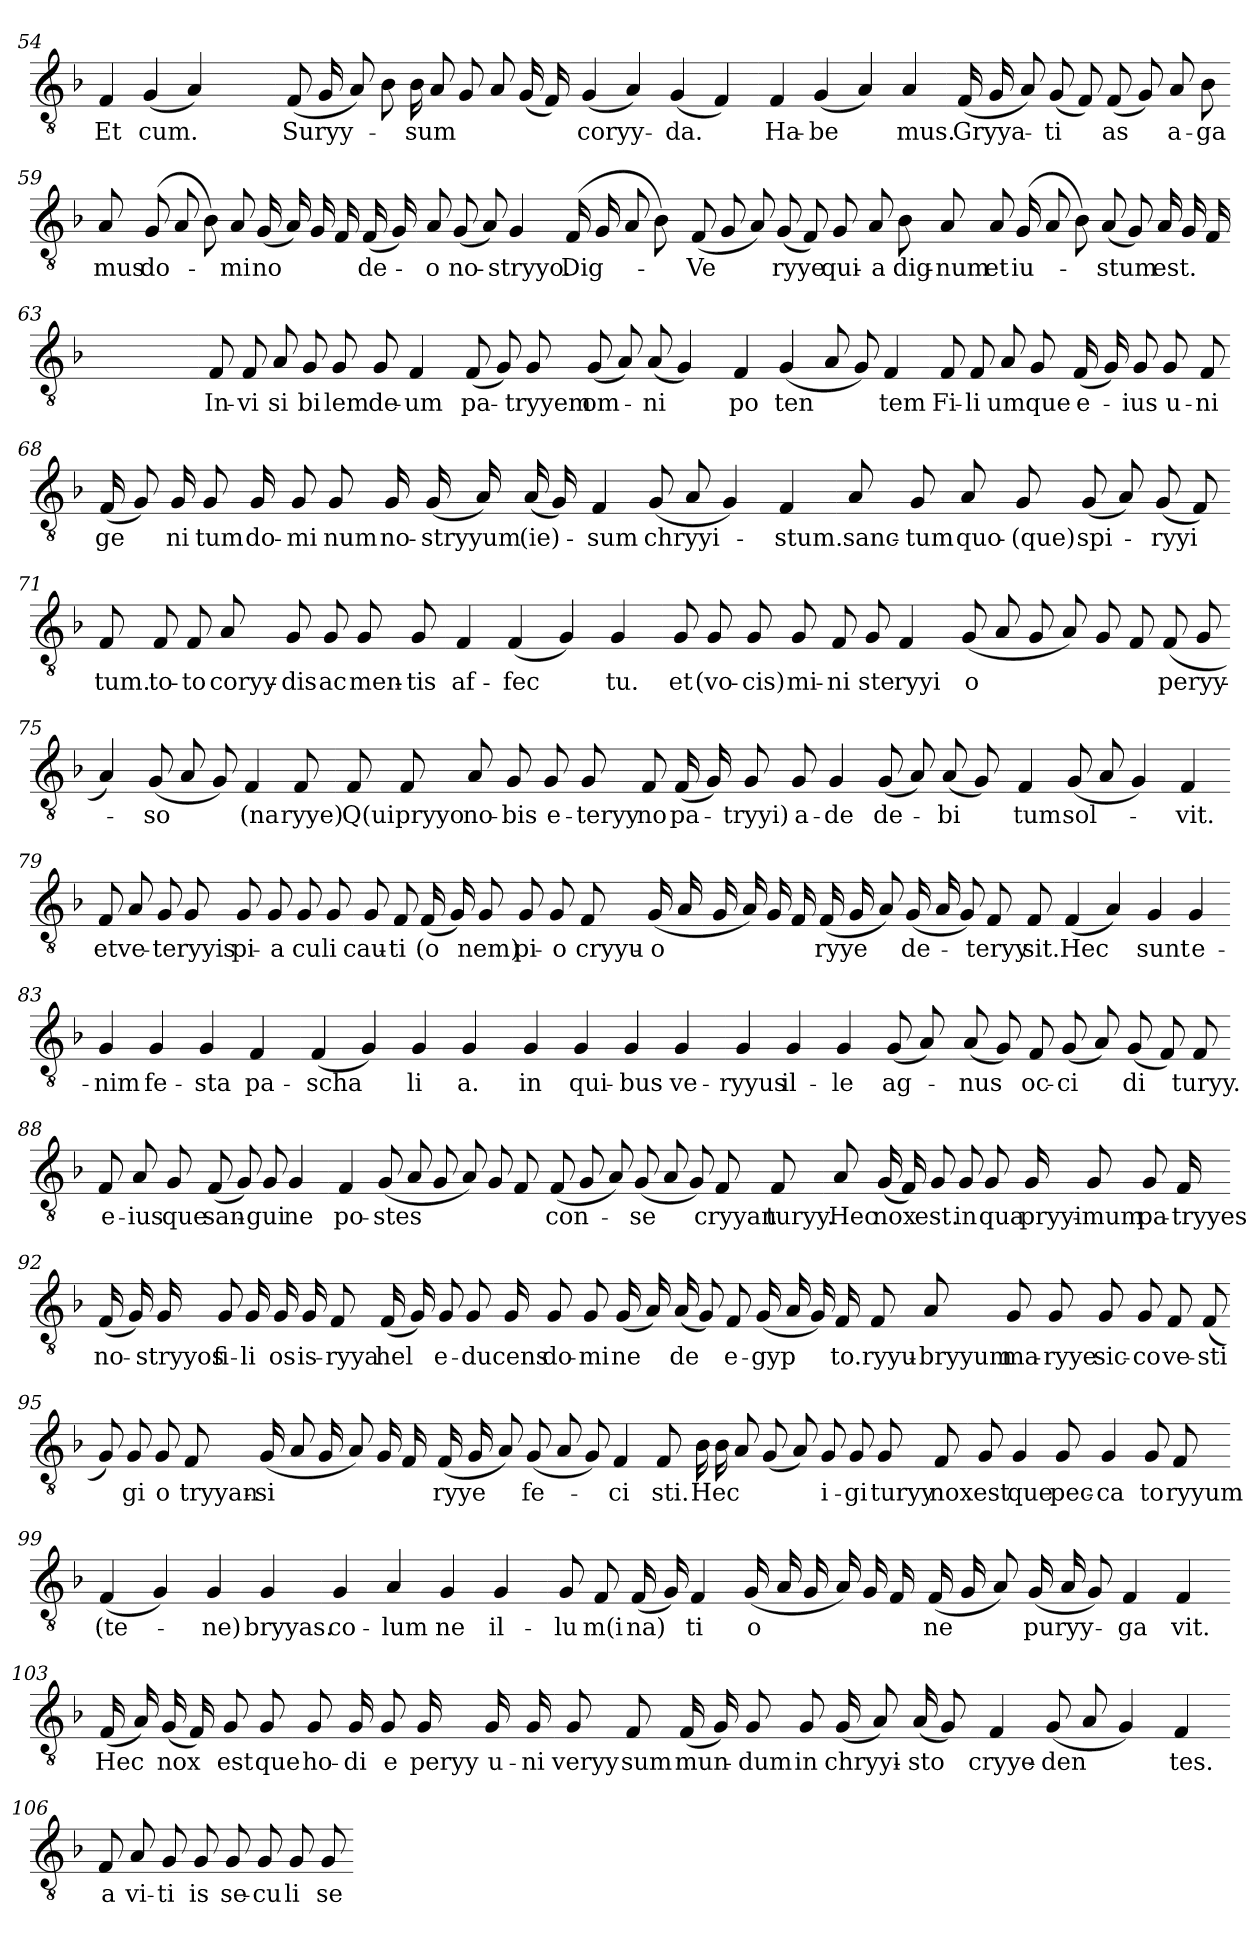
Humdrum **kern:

**kern	**text
*part1	*part1
*staff1	*staff1
*clefGv2	*
*k[b-]	*
=54	=54
4F	Et
(4G	cum.
4A)	.
4ryy	.
=55-	=55-
(8F	Suryy-
16G	.
8A)	.
8B-	.
16B-	-sum
8A	.
8G	.
8A	.
(16G	.
16F)	.
=56-	=56-
(4G	coryy-
4A)	.
(4G	-da.
4F)	.
=57-	=57-
4F	Ha-
(4G	be
4A)	.
4A	-mus.
=58-	=58-
(16F	Gryya-
16G	.
8A)	.
(8G	ti
8F)	.
(8F	-as
8G)	.
8A	a-
8B-	ga
=59-	=59-
8A	-mus
(8G	do-
8A	.
8B-)	.
8A	mi
(16G	-no
16A)	.
16G	.
16F	.
(16F	de-
16G)	.
=60-	=60-
8A	-o
(8G	no-
8A)	.
4G	-stryyo.
(16F	Dig-
16G	.
8A	.
8B-)	.
=61-	=61-
(8F	Ve
8G	.
8A)	.
(8G	-ryye
8F)	.
8G	qui-
8A	-a
8B-	dig-
=62-	=62-
8A	-num
8A	et
(16G	iu-
8A	.
8B-)	.
(8A	-stum
8G)	.
16A	est.
16G	.
16F	.
=63-	=63-
1ryy	.
=64-	=64-
8F	In-
8F	vi
8A	si
8G	bi
8G	-lem
8G	de-
4F	-um
=65-	=65-
(8F	pa-
8G)	.
8G	-tryyem
(8G	om-
8A)	.
(8A	ni
4G)	.
=66-	=66-
4F	po
(4G	ten
8A	.
8G)	.
4F	-tem
=67-	=67-
8F	Fi-
8F	li
8A	um
8G	-que
(16F	e-
16G)	.
8G	-ius
8G	u-
8F	ni
=68-	=68-
(16F	ge
8G)	.
16G	ni
8G	-tum
16G	do-
8G	mi
8G	-num
16G	no-
(16G	-stryyum
16A)	.
(16A	(ie)-
16G)	.
=69-	=69-
4F	-sum
(8G	chryyi-
8A	.
4G)	.
4F	-stum.
=70-	=70-
8A	sanc-
8G	-tum
8A	quo-
8G	-(que)
(8G	spi-
8A)	.
(8G	ryyi
8F)	.
=71-	=71-
8F	-tum.
8F	to-
8F	-to
8A	coryy-
8G	-dis
8G	ac
8G	men-
8G	-tis
=72-	=72-
4F	af-
(4F	fec
4G)	.
4G	-tu.
=73-	=73-
8G	et
8G	(vo-
8G	-cis)
8G	mi-
8F	ni
8G	ste
4F	ryyi
=74-	=74-
(8G	-o
8A	.
8G	.
8A)	.
8G	.
8F	.
(8F	peryy-
8G	.
=75-	=75-
4A)	.
(8G	so
8A	.
8G)	.
4F	(na
8F	-ryye)
=76-	=76-
8F	Q(ui
8F	pryyo
8A	no-
8G	-bis
8G	e-
8G	teryy
8F	-no
(16F	pa-
16G)	.
=77-	=77-
8G	-tryyi)
8G	a-
4G	-de
(8G	de-
8A)	.
(8A	bi
8G)	.
=78-	=78-
4F	-tum
(8G	sol-
8A	.
4G)	.
4F	-vit.
=79-	=79-
8F	et
8A	ve-
8G	te
8G	-ryyis
8G	pi-
8G	a
8G	cu
8G	-li
=80-	=80-
8G	cau-
8F	ti
(16F	(o
16G)	.
8G	-nem)
8G	pi-
8G	-o
8F	cryyu-
(16G	o
16A	.
=81-	=81-
16G	.
16A)	.
16G	.
16F	.
(16F	-ryye
16G	.
8A)	.
(16G	de-
16A	.
8G)	.
8F	teryy
8F	-sit.
=82-	=82-
(4F	Hec
4A)	.
4G	sunt
4G	e-
=83-	=83-
4G	-nim
4G	fe-
4G	-sta
4F	pa-
=84-	=84-
(4F	scha
4G)	.
4G	li
4G	-a.
=85-	=85-
4G	in
4G	qui-
4G	-bus
4G	ve-
=86-	=86-
4G	-ryyus
4G	il-
4G	-le
(8G	ag-
8A)	.
=87-	=87-
(8A	-nus
8G)	.
8F	oc-
(8G	ci
8A)	.
(8G	di
8F)	.
8F	-turyy.
=88-	=88-
8F	e-
8A	ius
8G	-que
(8F	san-
8G)	.
8G	gui
4G	-ne
=89-	=89-
4F	po-
(8G	-stes
8A	.
8G	.
8A)	.
8G	.
8F	.
=90-	=90-
(8F	con-
8G	.
8A)	.
(8G	se
8A	.
8G)	.
8F	cryyan
8F	-turyy.
=91-	=91-
8A	Hec
(16G	nox
16F)	.
8G	est.
8G	in
8G	qua
16G	pryyi-
8G	-mum
8G	pa-
16F	-tryyes
=92-	=92-
(16F	no-
16G)	.
16G	-stryyos
8G	fi-
16G	li
16G	-os
16G	is-
8F	ryya
(16F	-hel
16G)	.
8G	e-
8G	du
=93-	=93-
16G	-cens
8G	do-
8G	mi
(16G	-ne
16A)	.
(16A	de
8G)	.
8F	e-
(16G	gyp
16A	.
16G)	.
16F	-to.
=94-	=94-
8F	ryyu-
8A	-bryyum
8G	ma-
8G	-ryye
8G	sic-
8G	-co
8F	ve-
(8F	sti
=95-	=95-
8G)	.
8G	gi
8G	-o
8F	tryyan-
(16G	si
8A	.
16G	.
8A)	.
16G	.
16F	.
=96-	=96-
(16F	-ryye
16G	.
8A)	.
(8G	fe-
8A	.
8G)	.
4F	ci
8F	-sti.
=97-	=97-
16B-	Hec
16B-	.
8A	.
(8G	.
8A)	.
8G	i-
8G	gi
8G	-turyy
8F	nox
=98-	=98-
8G	est
4G	que
8G	pec-
4G	ca
8G	to
8F	-ryyum
=99-	=99-
(4F	(te-
4G)	.
4G	ne)
4G	-bryyas.
=100-	=100-
4G	co-
4A	lum
4G	-ne
4G	il-
=101-	=101-
8G	lu
8F	m(i
(16F	na)
16G)	.
4F	ti
(16G	o
16A	.
16G	.
16A)	.
16G	.
16F	.
=102-	=102-
(16F	-ne
16G	.
8A)	.
(16G	puryy-
16A	.
8G)	.
4F	ga
4F	-vit.
=103-	=103-
(16F	Hec
16A)	.
(16G	nox
16F)	.
8G	est
8G	que
8G	ho-
16G	di
8G	-e
16G	peryy
16G	u-
16G	ni
=104-	=104-
8G	veryy
8F	-sum
(16F	mun-
16G)	.
8G	-dum
8G	in
(16G	chryyi-
8A)	.
(16A	-sto
8G)	.
=105-	=105-
4F	cryye-
(8G	den
8A	.
4G)	.
4F	-tes.
=106-	=106-
8F	a
8A	vi-
8G	ti
8G	-is
8G	se-
8G	cu
8G	-li
8G	se-
=-	=-
*-	*-
